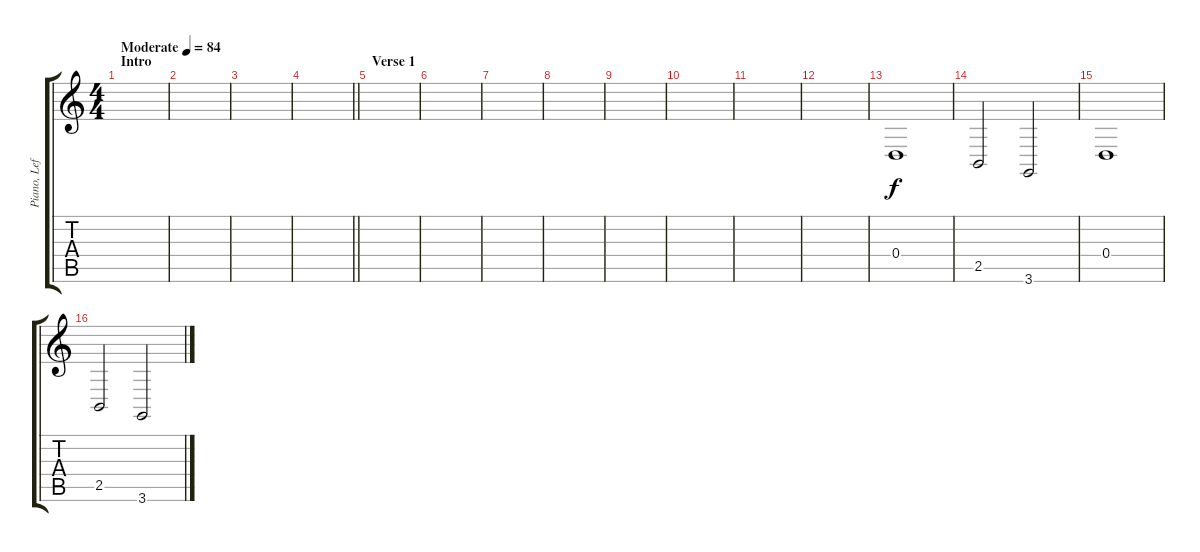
\track ("Piano, Left Hand" "Piano, Lef") {instrument acousticgrandpiano}
\staff {score tabs}
\tuning (E4 B3 G3 D3 A2 E2) {hide}
\ts (4 4)
\section ("" "Intro")
\tempo (84 "Moderate")
\clef g2
\ks c
|
|
|
\barLineRight lightlight
|
\section ("" "Verse 1")
|
|
|
|
|
|
|
|
0.4.1 |
2.5.2 3.6.2 |
0.4.1 |
2.5.2 3.6.2
